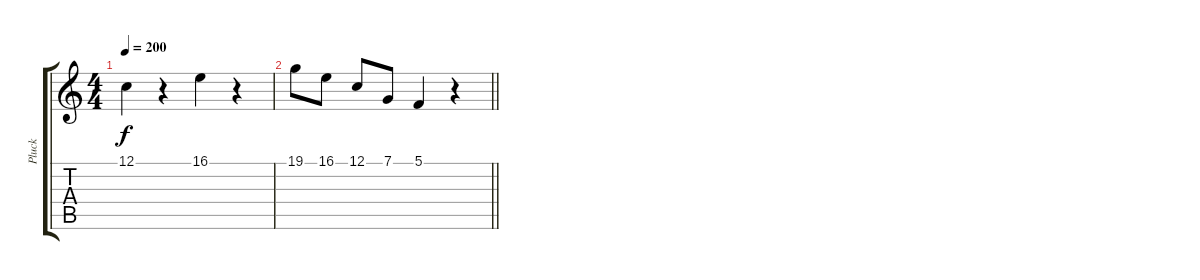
\track ("Pluck" "Pluck") {instrument shamisen}
\staff {score tabs}
\tuning (C4 G3 Eb3 Bb2 F2 C2) {hide}
\ts (4 4)
\tempo 200
\clef g2
\ks c
12.1.4{dy f} r.4 16.1.4 r.4 |
\barLineRight lightlight
19.1.8 16.1.8 12.1.8 7.1.8 5.1.4 r.4
